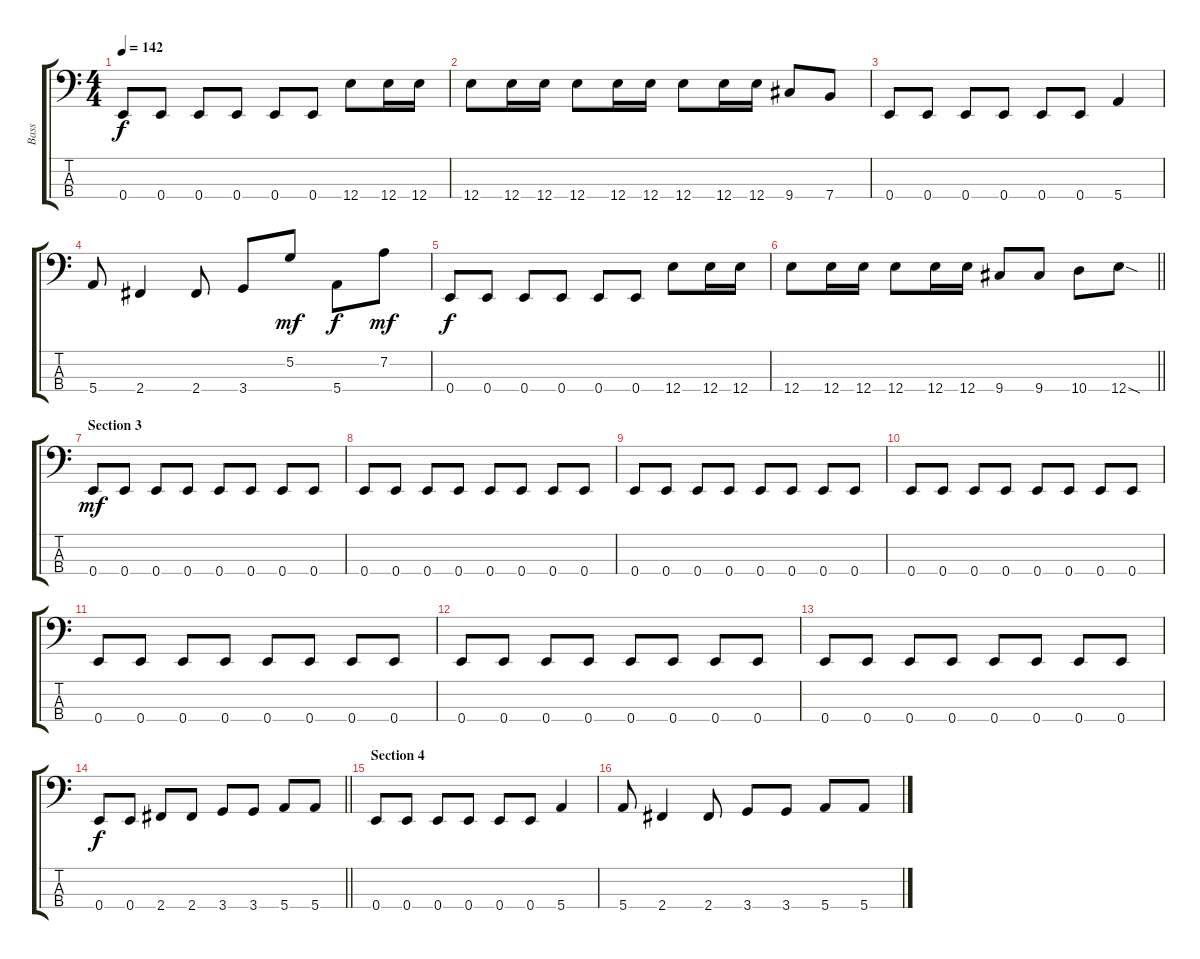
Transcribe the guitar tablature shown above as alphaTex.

\track ("Bass" "Bass") {instrument electricbassfinger}
\staff {score tabs}
\tuning (G2 D2 A1 E1) {hide}
\ts (4 4)
\tempo 142
\clef f4
\ks c
0.4.8{dy f} 0.4.8 0.4.8 0.4.8 0.4.8 0.4.8 12.4.8 12.4.16 12.4.16 |
12.4.8 12.4.16 12.4.16 12.4.8 12.4.16 12.4.16 12.4.8 12.4.16 12.4.16 9.4.8 7.4.8 |
0.4.8 0.4.8 0.4.8 0.4.8 0.4.8 0.4.8 5.4.4 |
5.4.8 2.4.4 2.4.8 3.4.8 5.2.8{dy mf} 5.4.8{dy f} 7.2.8{dy mf} |
0.4.8{dy f} 0.4.8 0.4.8 0.4.8 0.4.8 0.4.8 12.4.8 12.4.16 12.4.16 |
\barLineRight lightlight
12.4.8 12.4.16 12.4.16 12.4.8 12.4.16 12.4.16 9.4.8 9.4.8 10.4.8 12.4{sod}.8 |
\section ("" "Section 3")
0.4.8{dy mf volume 7} 0.4.8 0.4.8 0.4.8 0.4.8 0.4.8 0.4.8 0.4.8 |
0.4.8 0.4.8 0.4.8 0.4.8 0.4.8 0.4.8 0.4.8 0.4.8 |
0.4.8 0.4.8 0.4.8 0.4.8 0.4.8 0.4.8 0.4.8 0.4.8 |
0.4.8 0.4.8 0.4.8 0.4.8 0.4.8 0.4.8 0.4.8 0.4.8 |
0.4.8 0.4.8 0.4.8 0.4.8 0.4.8 0.4.8 0.4.8 0.4.8 |
0.4.8 0.4.8 0.4.8 0.4.8 0.4.8 0.4.8 0.4.8 0.4.8 |
0.4.8 0.4.8 0.4.8 0.4.8 0.4.8 0.4.8 0.4.8 0.4.8 |
\barLineRight lightlight
0.4.8{dy f volume 12} 0.4.8 2.4.8 2.4.8 3.4.8 3.4.8 5.4.8 5.4.8 |
\section ("" "Section 4")
0.4.8 0.4.8 0.4.8 0.4.8 0.4.8 0.4.8 5.4.4 |
5.4.8 2.4.4 2.4.8 3.4.8 3.4.8 5.4.8 5.4.8
